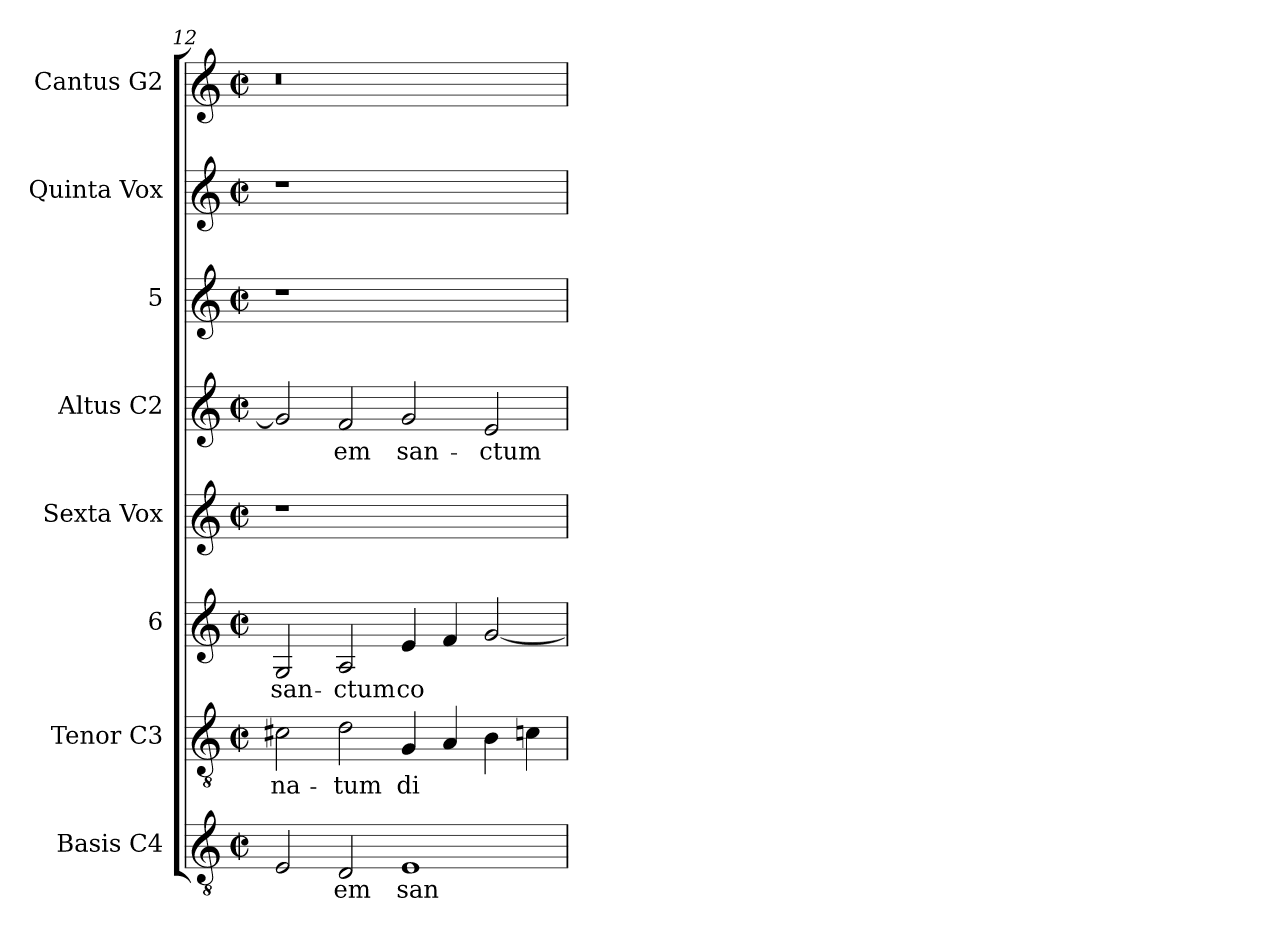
**kern	**text	**kern	**text	**kern	**text	**kern	**kern	**text	**kern	**kern	**kern
*part8	*part8	*part7	*part7	*part6	*part6	*part5	*part4	*part4	*part3	*part2	*part1
*staff8	*staff8	*staff7	*staff7	*staff6	*staff6	*staff5	*staff4	*staff4	*staff3	*staff2	*staff1
*I"Basis  C4	*	*I"Tenor  C3	*	*I"6	*	*I"Sexta  Vox	*I"Altus  C2	*	*I"5	*I"Quinta  Vox	*I"Cantus  G2
*I'B	*	*I'T	*	*	*	*	*I'A	*	*	*	*I'C
*clefGv2	*	*clefGv2	*	*clefG2	*	*clefG2	*clefG2	*	*clefG2	*clefG2	*clefG2
*k[]	*	*k[]	*	*k[]	*	*k[]	*k[]	*	*k[]	*k[]	*k[]
*C:	*	*C:	*	*C:	*	*C:	*C:	*	*C:	*C:	*C:
*M2/2	*	*M2/2	*	*M2/2	*	*M2/2	*M2/2	*	*M2/2	*M2/2	*M2/2
*met(c|)	*	*met(c|)	*	*met(c|)	*	*met(c|)	*met(c|)	*	*met(c|)	*met(c|)	*met(c|)
=12	=12	=12	=12	=12	=12	=12	=12	=12	=12	=12	=12
!	!LO:LY:b:cj	!	!LO:LY:b:cj	!	!LO:LY:b:cj	!	!	!LO:LY:b:cj	!	!	!
2E/	--	2c#X\	-na-	2G/	-san-	1r	2g/]	--	1r	1r	0r
!	!LO:LY:b:cj	!	!LO:LY:b:cj	!	!LO:LY:b:cj	!	!	!LO:LY:b:cj	!	!	!
2D/	-em	2d\	-tum	2A/	-ctum	.	2f/	-em	.	.	.
!	!LO:LY:b:cj	!	!LO:LY:b:cj	!	!LO:LY:b:cj	!	!	!LO:LY:b:cj	!	!	!
1E	san-	4G/	di-	4e/	co-	1ryy	2g/	san-	1ryy	1ryy	.
!	!	!	!LO:LY:b:cj	!	!LO:LY:b:cj	!	!	!	!	!	!
.	.	4A/	--	4f/	--	.	.	.	.	.	.
!	!	!	!LO:LY:b:cj	!	!LO:LY:b:cj	!	!	!LO:LY:b:cj	!	!	!
.	.	4B\	--	[<2g/	--	.	2e/	-ctum	.	.	.
!	!	!	!LO:LY:b:cj	!	!	!	!	!	!	!	!
.	.	4cn\	--	.	.	.	.	.	.	.	.
=	=	=	=	=	=	=	=	=	=	=	=
*-	*-	*-	*-	*-	*-	*-	*-	*-	*-	*-	*-
